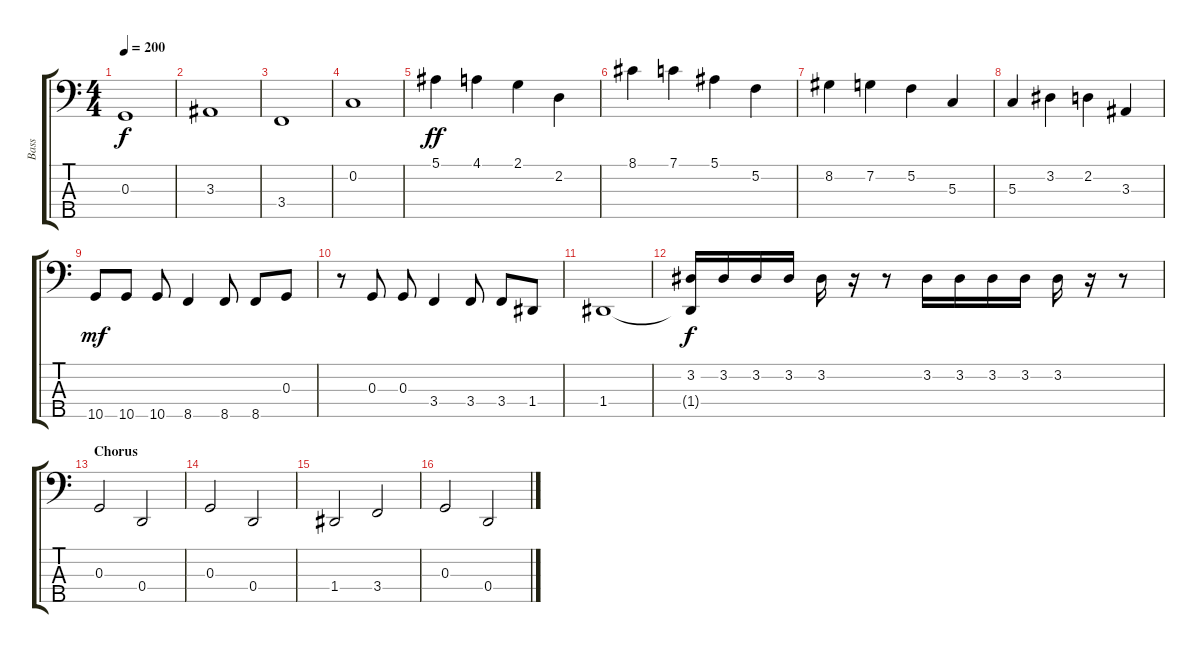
\track ("Bass" "Bass") {instrument electricbasspick}
\staff {score tabs}
\tuning (F2 C2 G1 D1 A0) {hide}
\ts (4 4)
\tempo 200
\clef f4
\ks c
0.3.1{dy f} |
3.3.1 |
3.4.1 |
0.2.1 |
5.1.4{dy ff} 4.1.4 2.1.4 2.2.4 |
8.1.4 7.1.4 5.1.4 5.2.4 |
8.2.4 7.2.4 5.2.4 5.3.4 |
5.3.4 3.2.4 2.2.4 3.3.4 |
10.5.8{dy mf} 10.5.8 10.5.8 8.5.4 8.5.8 8.5.8 0.3.8 |
r.8 0.3.8 0.3.8 3.4.4 3.4.8 3.4.8 1.4.8 |
1.4.1 |
(3.2 1.4{t}).16{dy f} 3.2.16 3.2.16 3.2.16 3.2.16 r.16 r.8 3.2.16 3.2.16 3.2.16 3.2.16 3.2.16 r.16 r.8 |
\section ("" "Chorus")
0.3.2 0.4.2 |
0.3.2 0.4.2 |
1.4.2 3.4.2 |
0.3.2 0.4.2
